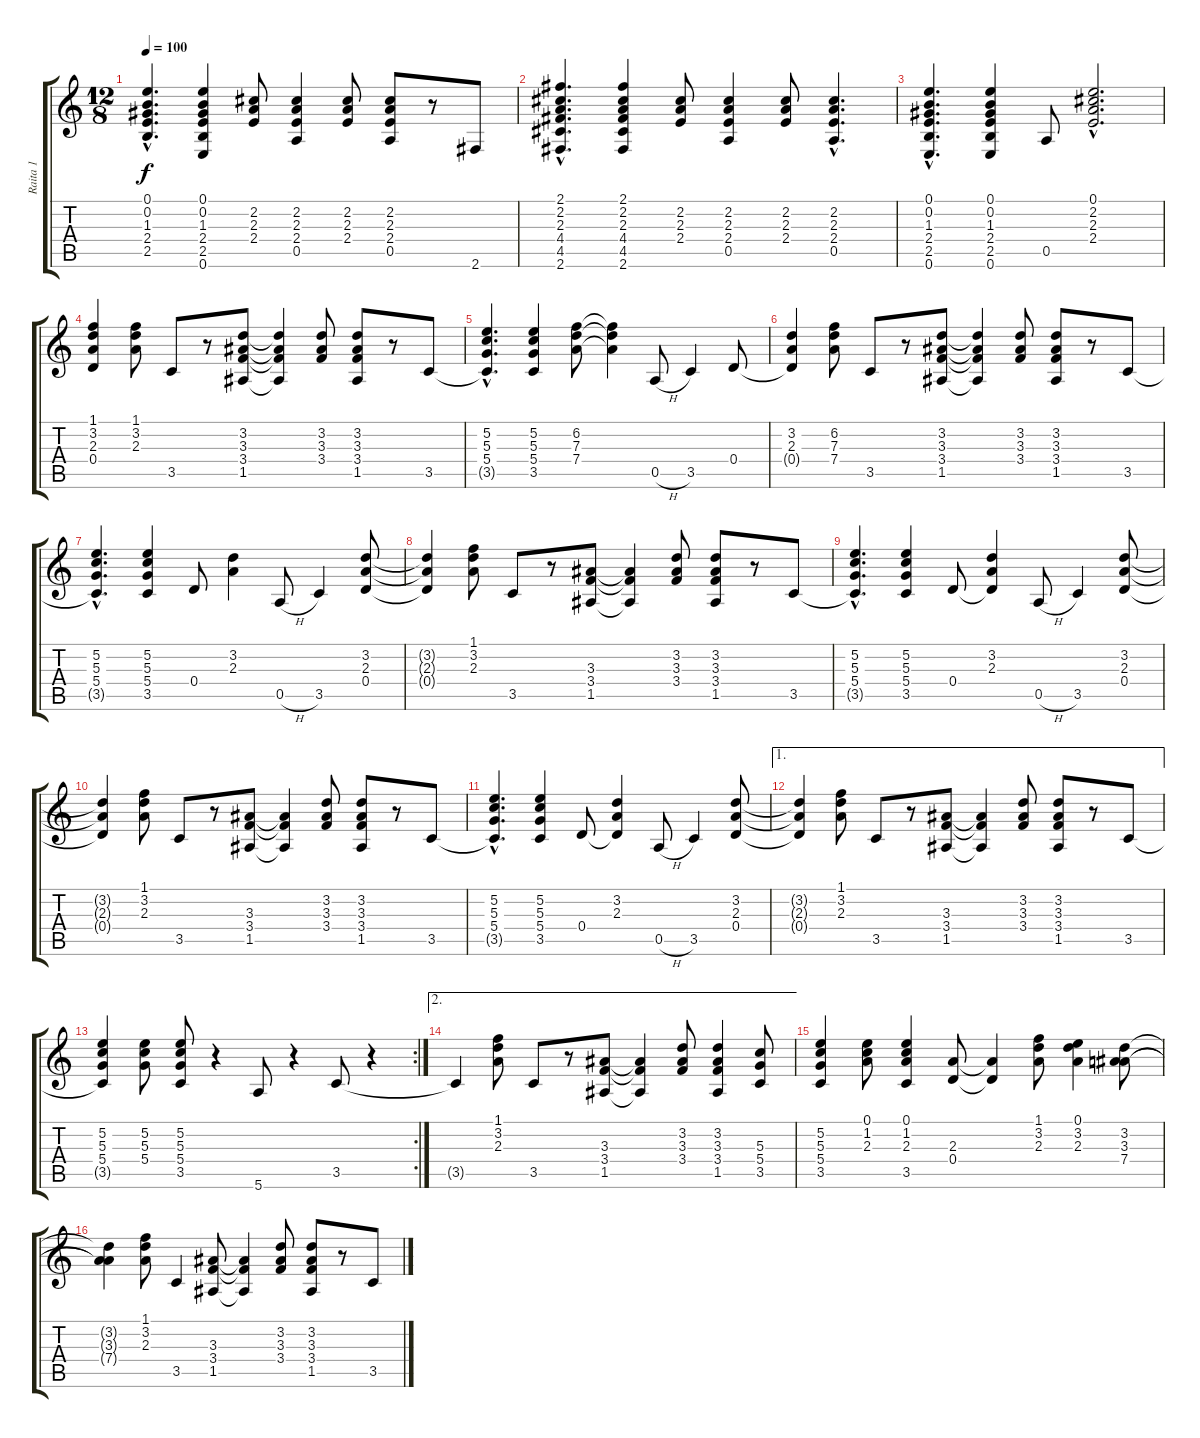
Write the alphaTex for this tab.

\track ("Raita 1" "Raita 1") {instrument acousticguitarsteel}
\staff {score tabs}
\tuning (E4 B3 G3 D3 A2 E2) {hide}
\ts (12 8)
\tempo 100
\clef g2
\ks c
(0.1{hac} 0.2{hac} 1.3{hac} 2.4{hac} 2.5{hac}).4{d dy f} (0.1 0.2 1.3 2.4 2.5 0.6).4 (2.2 2.3 2.4).8 (2.2 2.3 2.4 0.5).4 (2.2 2.3 2.4).8 (2.2 2.3 2.4 0.5).8 r.8 2.6.8 |
(2.1{hac} 2.2{hac} 2.3{hac} 4.4{hac} 4.5{hac} 2.6{hac}).4{d} (2.1 2.2 2.3 4.4 4.5 2.6).4 (2.2 2.3 2.4).8 (2.2 2.3 2.4 0.5).4 (2.2 2.3 2.4).8 (2.2{hac} 2.3{hac} 2.4{hac} 0.5{hac}).4{d} |
(0.1{hac} 0.2{hac} 1.3{hac} 2.4{hac} 2.5{hac} 0.6{hac}).4{d} (0.1 0.2 1.3 2.4 2.5 0.6).4 0.5.8 (0.1{hac} 2.2{hac} 2.3{hac} 2.4{hac}).2{d} |
(1.1 3.2 2.3 0.4).4 (1.1 3.2 2.3).8 3.5.8 r.8 (3.2 3.3 3.4 1.5).8 (3.2{t} 3.3{t} 3.4{t} 1.5{t}).4 (3.2 3.3 3.4).8 (3.2 3.3 3.4 1.5).8 r.8 3.5.8 |
(5.2{hac} 5.3{hac} 5.4{hac} 3.5{hac t}).4{d} (5.2 5.3 5.4 3.5).4 (6.2 7.3 7.4).8 (6.2{t} 7.3{t} 7.4{t}).4 0.5{h}.8 3.5.4 0.4.8 |
(3.2 2.3 0.4{t}).4 (6.2 7.3 7.4).8 3.5.8 r.8 (3.2 3.3 3.4 1.5).8 (3.2{t} 3.3{t} 3.4{t} 1.5{t}).4 (3.2 3.3 3.4).8 (3.2 3.3 3.4 1.5).8 r.8 3.5.8 |
(5.2{hac} 5.3{hac} 5.4{hac} 3.5{hac t}).4{d} (5.2 5.3 5.4 3.5).4 0.4.8 (3.2 2.3).4 0.5{h}.8 3.5.4 (3.2 2.3 0.4).8 |
(3.2{t} 2.3{t} 0.4{t}).4 (1.1 3.2 2.3).8 3.5.8 r.8 (3.3 3.4 1.5).8 (3.3{t} 3.4{t} 1.5{t}).4 (3.2 3.3 3.4).8 (3.2 3.3 3.4 1.5).8 r.8 3.5.8 |
(5.2{hac} 5.3{hac} 5.4{hac} 3.5{hac t}).4{d} (5.2 5.3 5.4 3.5).4 0.4.8 (3.2 2.3 0.4{t}).4 0.5{h}.8 3.5.4 (3.2 2.3 0.4).8 |
(3.2{t} 2.3{t} 0.4{t}).4 (1.1 3.2 2.3).8 3.5.8 r.8 (3.3 3.4 1.5).8 (3.3{t} 3.4{t} 1.5{t}).4 (3.2 3.3 3.4).8 (3.2 3.3 3.4 1.5).8 r.8 3.5.8 |
(5.2{hac} 5.3{hac} 5.4{hac} 3.5{hac t}).4{d} (5.2 5.3 5.4 3.5).4 0.4.8 (3.2 2.3 0.4{t}).4 0.5{h}.8 3.5.4 (3.2 2.3 0.4).8 |
\ae 1
(3.2{t} 2.3{t} 0.4{t}).4 (1.1 3.2 2.3).8 3.5.8 r.8 (3.3 3.4 1.5).8 (3.3{t} 3.4{t} 1.5{t}).4 (3.2 3.3 3.4).8 (3.2 3.3 3.4 1.5).8 r.8 3.5.8 |
\rc 2
(5.2 5.3 5.4 3.5{t}).4 (5.2 5.3 5.4).8 (5.2 5.3 5.4 3.5).8 r.4 5.6.8 r.4 3.5.8 r.4 |
\ae 2
3.5{t}.4 (1.1 3.2 2.3).8 3.5.8 r.8 (3.3 3.4 1.5).8 (3.3{t} 3.4{t} 1.5{t}).4 (3.2 3.3 3.4).8 (3.2 3.3 3.4 1.5).4 (5.3 5.4 3.5).8 |
(5.2 5.3 5.4 3.5).4 (0.1 1.2 2.3).8 (0.1 1.2 2.3 3.5).4 (2.3 0.4).8 (2.3{t} 0.4{t}).4 (1.1 3.2 2.3).8 (0.1 3.2 2.3).4 (3.2 3.3 7.4).8 |
(3.2{t} 3.3{t} 7.4{t}).4 (1.1 3.2 2.3).8 3.5.4 (3.3 3.4 1.5).8 (3.3{t} 3.4{t} 1.5{t}).4 (3.2 3.3 3.4).8 (3.2 3.3 3.4 1.5).8 r.8 3.5.8
